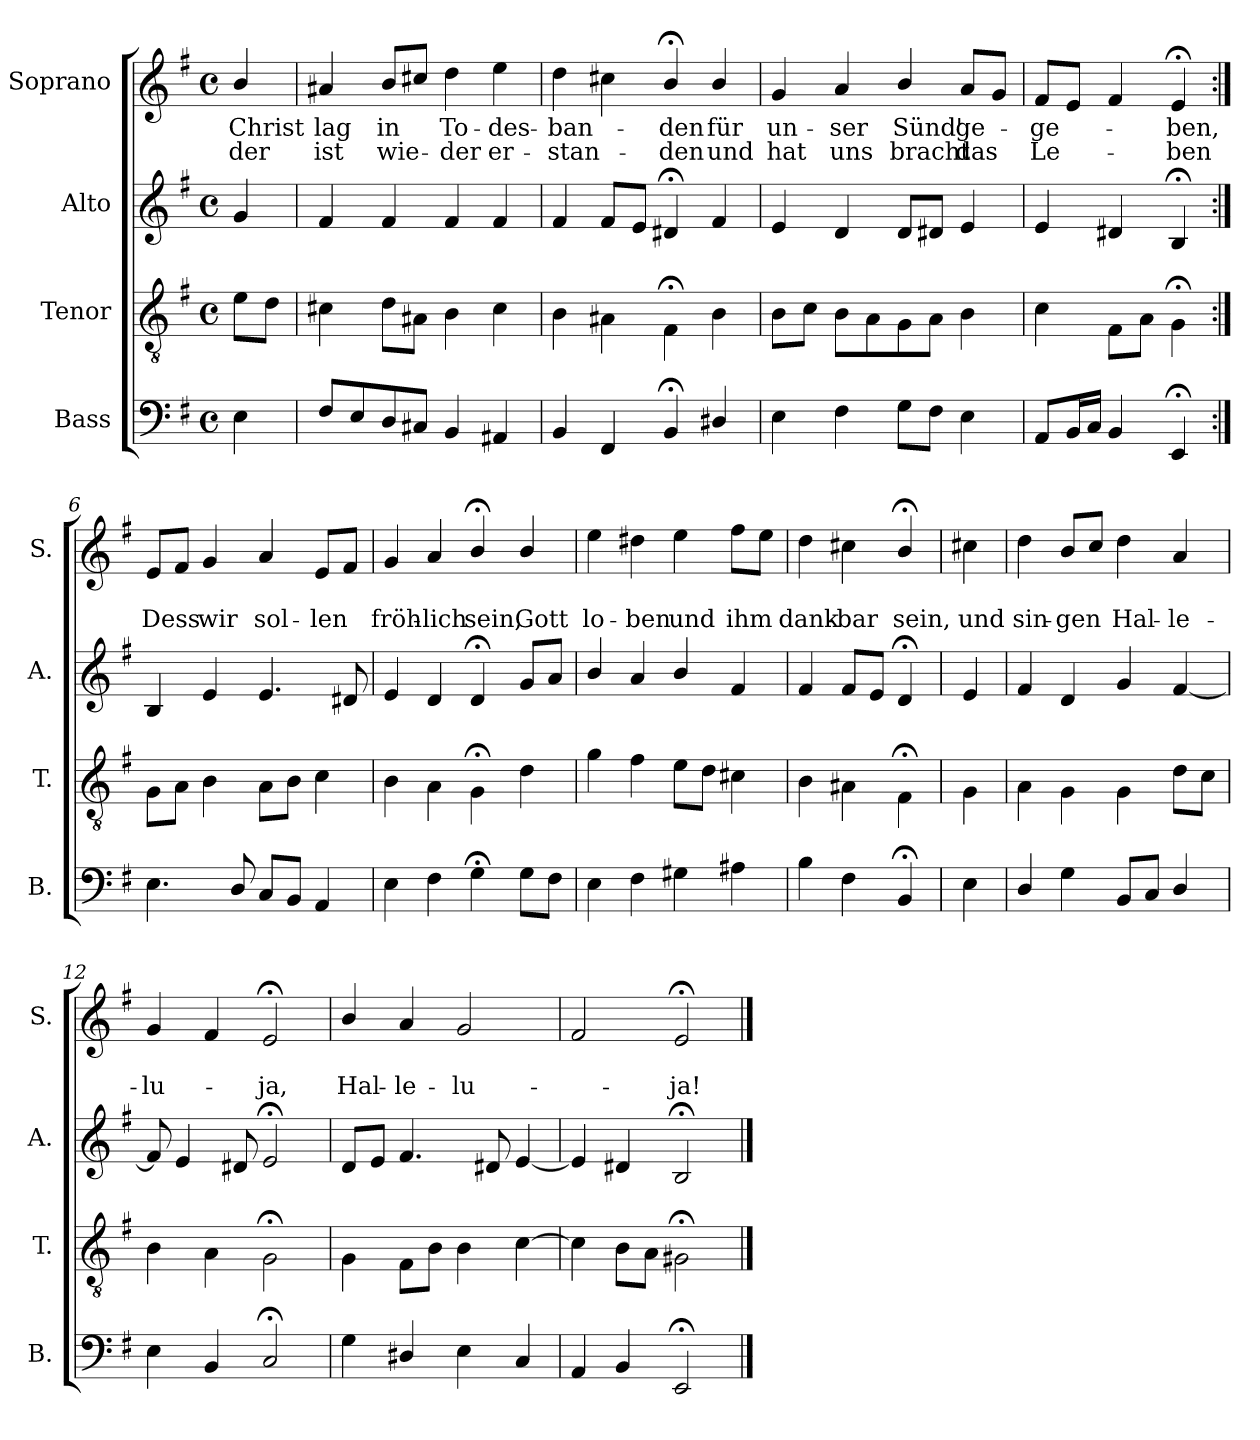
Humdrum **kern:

**kern	**kern	**kern	**kern	**text	**text
*part4	*part3	*part2	*part1	*part1	*part1
*staff4	*staff3	*staff2	*staff1	*staff1	*staff1
*I"Bass	*I"Tenor	*I"Alto	*I"Soprano	*	*
*I'B.	*I'T.	*I'A.	*I'S.	*	*
*clefF4	*clefGv2	*clefG2	*clefG2	*	*
*k[f#]	*k[f#]	*k[f#]	*k[f#]	*	*
*M4/4	*M4/4	*M4/4	*M4/4	*	*
*met(c)	*met(c)	*met(c)	*met(c)	*	*
=1	=1	=1	=1	=1	=1
!	!	!	!	!LO:LY:b	!LO:LY:b
4E\	8e\L	4g/	4b/	Christ	der
.	8d\J	.	.	.	.
=2	=2	=2	=2	=2	=2
!	!	!	!	!LO:LY:b	!LO:LY:b
8F#/L	4c#X\	4f#/	4a#X/	lag	ist
8E/	.	.	.	.	.
!	!	!	!	!LO:LY:b	!LO:LY:b
8D/	8d\L	4f#/	8b/L	in	wie-
8C#X/J	8A#X\J	.	8cc#X/J	.	.
!	!	!	!	!LO:LY:b	!LO:LY:b
4BB/	4B\	4f#/	4dd\	To-	-der
!	!	!	!	!LO:LY:b	!LO:LY:b
4AA#X/	4c#\	4f#/	4ee\	-des-	er-
=3	=3	=3	=3	=3	=3
!	!	!	!	!LO:LY:b	!LO:LY:b
4BB/	4B\	4f#/	4dd\	-ban-	-stan-
4FF#/	4A#X\	8f#/L	4cc#X\	.	.
.	.	8e/J	.	.	.
!	!	!	!	!LO:LY:b	!LO:LY:b
4BB;</	4F#;<\	4d#X;</	4b;</	-den	-den
!	!	!	!	!LO:LY:b	!LO:LY:b
4D#X/	4B\	4f#/	4b/	für	und
=4	=4	=4	=4	=4	=4
!	!	!	!	!LO:LY:b	!LO:LY:b
4E\	8B\L	4e/	4g/	un-	hat
.	8c\J	.	.	.	.
!	!	!	!	!LO:LY:b	!LO:LY:b
4F#\	8B\L	4d/	4a/	-ser	uns
.	8A\	.	.	.	.
!	!	!	!	!LO:LY:b	!LO:LY:b
8G\L	8G\	8d/L	4b/	Sünd'	bracht
8F#\J	8A\J	8d#X/J	.	.	.
!	!	!	!	!LO:LY:b	!LO:LY:b
4E\	4B\	4e/	8a/L	ge-	das
.	.	.	8g/J	.	.
=5	=5	=5	=5	=5	=5
!	!	!	!	!LO:LY:b	!LO:LY:b
8AA/L	4c\	4e/	8f#/L	-ge-	Le-
16BB/L	.	.	8e/J	.	.
16C/JJ	.	.	.	.	.
4BB/	8F#\L	4d#X/	4f#/	.	.
.	8A\J	.	.	.	.
!	!	!	!	!LO:LY:b	!LO:LY:b
4EE;</	4G;<\	4B;</	4e;</	-ben,	-ben
!!LO:LB:g=z
=6:|!	=6:|!	=6:|!	=6:|!	=6:|!	=6:|!
!	!	!	!	!	!LO:LY:b
4.E\	8G\L	4B/	8e/L	.	Dess
.	8A\J	.	8f#/J	.	.
!	!	!	!	!	!LO:LY:b
.	4B\	4e/	4g/	.	wir
8D/	.	.	.	.	.
!	!	!	!	!	!LO:LY:b
8C/L	8A\L	4.e/	4a/	.	sol-
8BB/J	8B\J	.	.	.	.
!	!	!	!	!	!LO:LY:b
4AA/	4c\	.	8e/L	.	-len
.	.	8d#X/	8f#/J	.	.
=7	=7	=7	=7	=7	=7
!	!	!	!	!	!LO:LY:b
4E\	4B\	4e/	4g/	.	fröh-
!	!	!	!	!	!LO:LY:b
4F#\	4A\	4d/	4a/	.	-lich
!	!	!	!	!	!LO:LY:b
4G;<\	4G;<\	4d;</	4b;</	.	sein,
!	!	!	!	!	!LO:LY:b
8G\L	4d\	8g/L	4b/	.	Gott
8F#\J	.	8a/J	.	.	.
=8	=8	=8	=8	=8	=8
!	!	!	!	!	!LO:LY:b
4E\	4g\	4b/	4ee\	.	lo-
!	!	!	!	!	!LO:LY:b
4F#\	4f#\	4a/	4dd#X\	.	-ben
!	!	!	!	!	!LO:LY:b
4G#X\	8e\L	4b/	4ee\	.	und
.	8d\J	.	.	.	.
!	!	!	!	!	!LO:LY:b
4A#X\	4c#X\	4f#/	8ff#\L	.	ihm
.	.	.	8ee\J	.	.
=9	=9	=9	=9	=9	=9
!	!	!	!	!	!LO:LY:b
4B\	4B\	4f#/	4dd\	.	dank-
!	!	!	!	!	!LO:LY:b
4F#\	4A#X\	8f#/L	4cc#X\	.	-bar
.	.	8e/J	.	.	.
!	!	!	!	!	!LO:LY:b
4BB;</	4F#;<\	4d;</	4b;</	.	sein,
!!LO:PB:g=z
=10	=10	=10	=10	=10	=10
!	!	!	!	!	!LO:LY:b
4E\	4G\	4e/	4cc#X\	.	und
=11	=11	=11	=11	=11	=11
!	!	!	!	!	!LO:LY:b
4D/	4A\	4f#/	4dd\	.	sin-
!	!	!	!	!	!LO:LY:b
4G\	4G\	4d/	8b/L	.	-gen
.	.	.	8cc/J	.	.
!	!	!	!	!	!LO:LY:b
8BB/L	4G\	4g/	4dd\	.	Hal-
8C/J	.	.	.	.	.
!	!	!	!	!	!LO:LY:b
4D/	8d\L	[4f#/	4a/	.	-le-
.	8c\J	.	.	.	.
=12	=12	=12	=12	=12	=12
!	!	!	!	!	!LO:LY:b
4E\	4B\	8f#/]	4g/	.	-lu-
.	.	4e/	.	.	.
4BB/	4A\	.	4f#/	.	.
.	.	8d#X/	.	.	.
!	!	!	!	!	!LO:LY:b
2C;</	2G;<\	2e;</	2e;</	.	-ja,
=13	=13	=13	=13	=13	=13
!	!	!	!	!	!LO:LY:b
4G\	4G\	8d/L	4b/	.	Hal-
.	.	8e/J	.	.	.
!	!	!	!	!	!LO:LY:b
4D#X/	8F#\L	4.f#/	4a/	.	-le-
.	8B\J	.	.	.	.
!	!	!	!	!	!LO:LY:b
4E\	4B\	.	2g/	.	-lu-
.	.	8d#X/	.	.	.
4C/	[4c\	[4e/	.	.	.
=14	=14	=14	=14	=14	=14
4AA/	4c\]	4e/]	2f#/	.	.
4BB/	8B\L	4d#X/	.	.	.
.	8A\J	.	.	.	.
!	!	!	!	!	!LO:LY:b
2EE;</	2G#X;<\	2B;</	2e;</	.	-ja!
==	==	==	==	==	==
*-	*-	*-	*-	*-	*-
